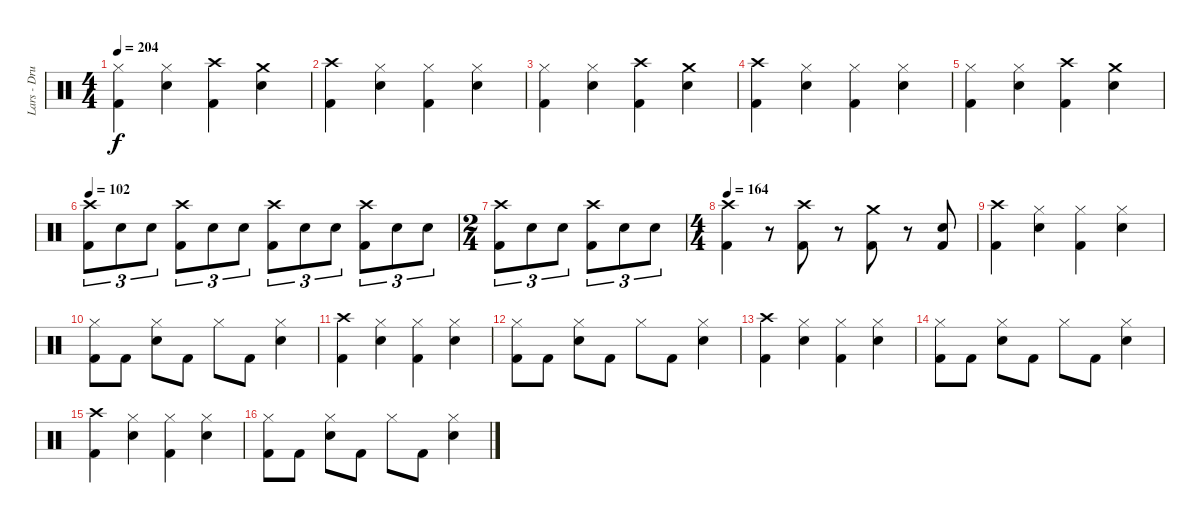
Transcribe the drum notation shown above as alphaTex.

\track ("Lars - Drums" "Lars - Dru") {instrument percussion}
\staff {score}
\articulation defaults
\ts (4 4)
\tempo 204
\clef neutral
\ks c
("Hi-Hat (closed)" "Kick (hit) 2").4{dy f} ("Hi-Hat (closed)" "Electric Snare (hit)").4 ("Crash high (hit)" "Kick (hit) 2").4 ("Crash medium (hit)" "Electric Snare (hit)").4 |
("Crash high (hit)" "Kick (hit) 2").4 ("Hi-Hat (closed)" "Electric Snare (hit)").4 ("Hi-Hat (closed)" "Kick (hit) 2").4 ("Hi-Hat (closed)" "Electric Snare (hit)").4 |
("Hi-Hat (closed)" "Kick (hit) 2").4 ("Hi-Hat (closed)" "Electric Snare (hit)").4 ("Crash high (hit)" "Kick (hit) 2").4 ("Crash medium (hit)" "Electric Snare (hit)").4 |
("Crash high (hit)" "Kick (hit) 2").4 ("Hi-Hat (closed)" "Electric Snare (hit)").4 ("Hi-Hat (closed)" "Kick (hit) 2").4 ("Hi-Hat (closed)" "Electric Snare (hit)").4 |
("Hi-Hat (closed)" "Kick (hit) 2").4 ("Hi-Hat (closed)" "Electric Snare (hit)").4 ("Crash high (hit)" "Kick (hit) 2").4 ("Crash medium (hit)" "Electric Snare (hit)").4 |
\tempo 102
("Crash high (hit)" "Kick (hit) 2").8{tu (3 2)} "Electric Snare (hit)".8{tu (3 2)} "Electric Snare (hit)".8{tu (3 2)} ("Crash high (hit)" "Kick (hit) 2").8{tu (3 2)} "Electric Snare (hit)".8{tu (3 2)} "Electric Snare (hit)".8{tu (3 2)} ("Crash high (hit)" "Kick (hit) 2").8{tu (3 2)} "Electric Snare (hit)".8{tu (3 2)} "Electric Snare (hit)".8{tu (3 2)} ("Crash high (hit)" "Kick (hit) 2").8{tu (3 2)} "Electric Snare (hit)".8{tu (3 2)} "Electric Snare (hit)".8{tu (3 2)} |
\ts (2 4)
("Crash high (hit)" "Kick (hit) 2").8{tu (3 2)} "Electric Snare (hit)".8{tu (3 2)} "Electric Snare (hit)".8{tu (3 2)} ("Crash high (hit)" "Kick (hit) 2").8{tu (3 2)} "Electric Snare (hit)".8{tu (3 2)} "Electric Snare (hit)".8{tu (3 2)} |
\ts (4 4)
\tempo 164
("Crash high (hit)" "Kick (hit) 2").4 r.8 ("Crash high (hit)" "Kick (hit) 2").8 r.8 ("Crash medium (hit)" "Kick (hit) 2").8 r.8 ("Electric Snare (hit)" "Kick (hit) 2").8 |
("Crash high (hit)" "Kick (hit) 2").4 ("Hi-Hat (closed)" "Electric Snare (hit)").4 ("Hi-Hat (closed)" "Kick (hit) 2").4 ("Hi-Hat (closed)" "Electric Snare (hit)").4 |
("Hi-Hat (closed)" "Kick (hit) 2").8 "Kick (hit) 2".8 ("Hi-Hat (closed)" "Electric Snare (hit)").8 "Kick (hit) 2".8 "Hi-Hat (closed)".8 "Kick (hit) 2".8 ("Hi-Hat (closed)" "Electric Snare (hit)").4 |
("Crash high (hit)" "Kick (hit) 2").4 ("Hi-Hat (closed)" "Electric Snare (hit)").4 ("Hi-Hat (closed)" "Kick (hit) 2").4 ("Hi-Hat (closed)" "Electric Snare (hit)").4 |
("Hi-Hat (closed)" "Kick (hit) 2").8 "Kick (hit) 2".8 ("Hi-Hat (closed)" "Electric Snare (hit)").8 "Kick (hit) 2".8 "Hi-Hat (closed)".8 "Kick (hit) 2".8 ("Hi-Hat (closed)" "Electric Snare (hit)").4 |
("Crash high (hit)" "Kick (hit) 2").4 ("Hi-Hat (closed)" "Electric Snare (hit)").4 ("Hi-Hat (closed)" "Kick (hit) 2").4 ("Hi-Hat (closed)" "Electric Snare (hit)").4 |
("Hi-Hat (closed)" "Kick (hit) 2").8 "Kick (hit) 2".8 ("Hi-Hat (closed)" "Electric Snare (hit)").8 "Kick (hit) 2".8 "Hi-Hat (closed)".8 "Kick (hit) 2".8 ("Hi-Hat (closed)" "Electric Snare (hit)").4 |
("Crash high (hit)" "Kick (hit) 2").4 ("Hi-Hat (closed)" "Electric Snare (hit)").4 ("Hi-Hat (closed)" "Kick (hit) 2").4 ("Hi-Hat (closed)" "Electric Snare (hit)").4 |
("Hi-Hat (closed)" "Kick (hit) 2").8 "Kick (hit) 2".8 ("Hi-Hat (closed)" "Electric Snare (hit)").8 "Kick (hit) 2".8 "Hi-Hat (closed)".8 "Kick (hit) 2".8 ("Hi-Hat (closed)" "Electric Snare (hit)").4
